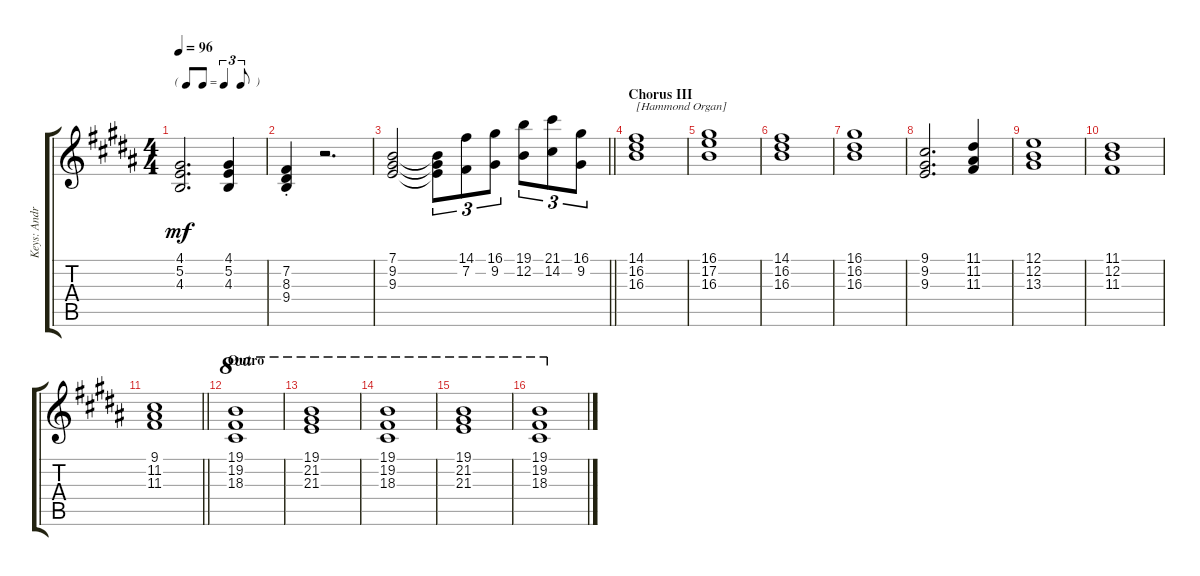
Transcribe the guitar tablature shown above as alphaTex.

\track ("Keys: Andrew" "Keys: Andr") {instrument electricpiano1}
\staff {score tabs}
\tuning (E4 B3 G3 D3 A2 E2) {hide}
\ts (4 4)
\tf triplet8th
\tempo 96
\clef g2
\ks b
(4.1 5.2 4.3).2{d dy mf} (4.1 5.2 4.3).4 |
(7.2{st} 8.3{st} 9.4{st}).4 r.2{d} |
\barLineRight lightlight
(7.1 9.2 9.3).2 (7.1{t} 9.2{t} 9.3{t}).8{tu (3 2)} (14.1 7.2).8{tu (3 2)} (16.1 9.2).8{tu (3 2)} (19.1 12.2).8{tu (3 2)} (21.1 14.2).8{tu (3 2)} (16.1 9.2).8{tu (3 2)} |
\section ("" "Chorus III")
(14.1 16.2 16.3).1{txt "[Hammond Organ]" instrument drawbarorgan} |
(16.1 17.2 16.3).1 |
(14.1 16.2 16.3).1 |
(16.1 16.2 16.3).1 |
(9.1 9.2 9.3).2{d} (11.1 11.2 11.3).4 |
(12.1 12.2 13.3).1 |
(11.1 12.2 11.3).1 |
\barLineRight lightlight
(9.1 11.2 11.3).1 |
\section ("" "Outro")
(19.1 19.2 18.3).1{ot 8va} |
(19.1 21.2 21.3).1{ot 8va} |
(19.1 19.2 18.3).1{ot 8va} |
(19.1 21.2 21.3).1{ot 8va} |
(19.1 19.2 18.3).1{ot 8va}
